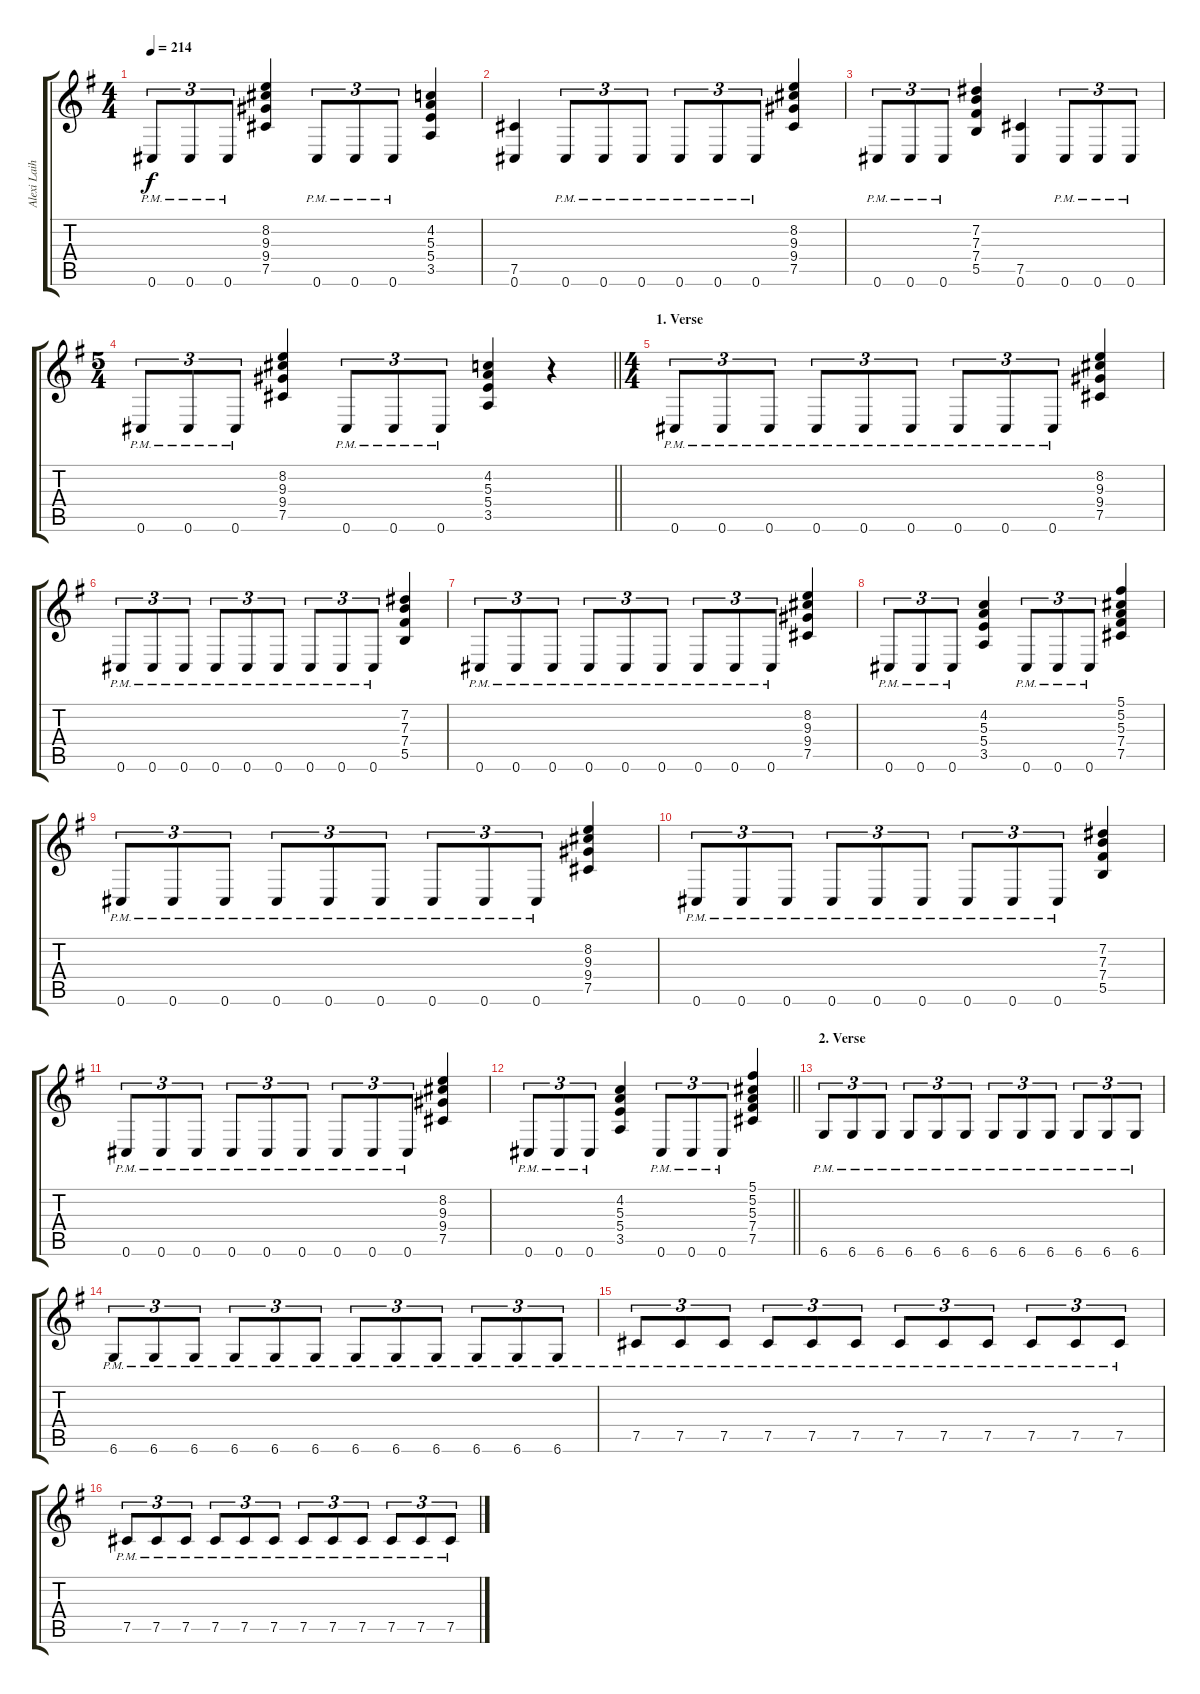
\track ("Alexi Laiho" "Alexi Laih") {instrument distortionguitar}
\staff {score tabs}
\tuning (Db4 Ab3 E3 B2 Gb2 Db2) {hide}
\ts (4 4)
\tempo 214
\clef g2
\ks g
0.6{pm}.8{tu (3 2) dy f} 0.6{pm}.8{tu (3 2)} 0.6{pm}.8{tu (3 2)} (8.2 9.3 9.4 7.5).4 0.6{pm}.8{tu (3 2)} 0.6{pm}.8{tu (3 2)} 0.6{pm}.8{tu (3 2)} (4.2 5.3 5.4 3.5).4 |
(7.5 0.6).4 0.6{pm}.8{tu (3 2)} 0.6{pm}.8{tu (3 2)} 0.6{pm}.8{tu (3 2)} 0.6{pm}.8{tu (3 2)} 0.6{pm}.8{tu (3 2)} 0.6{pm}.8{tu (3 2)} (8.2 9.3 9.4 7.5).4 |
0.6{pm}.8{tu (3 2)} 0.6{pm}.8{tu (3 2)} 0.6{pm}.8{tu (3 2)} (7.2 7.3 7.4 5.5).4 (7.5 0.6).4 0.6{pm}.8{tu (3 2)} 0.6{pm}.8{tu (3 2)} 0.6{pm}.8{tu (3 2)} |
\ts (5 4)
\barLineRight lightlight
0.6{pm}.8{tu (3 2)} 0.6{pm}.8{tu (3 2)} 0.6{pm}.8{tu (3 2)} (8.2 9.3 9.4 7.5).4 0.6{pm}.8{tu (3 2)} 0.6{pm}.8{tu (3 2)} 0.6{pm}.8{tu (3 2)} (4.2 5.3 5.4 3.5).4 r.4 |
\ts (4 4)
\section ("" "1. Verse")
0.6{pm}.8{tu (3 2)} 0.6{pm}.8{tu (3 2)} 0.6{pm}.8{tu (3 2)} 0.6{pm}.8{tu (3 2)} 0.6{pm}.8{tu (3 2)} 0.6{pm}.8{tu (3 2)} 0.6{pm}.8{tu (3 2)} 0.6{pm}.8{tu (3 2)} 0.6{pm}.8{tu (3 2)} (8.2 9.3 9.4 7.5).4 |
0.6{pm}.8{tu (3 2)} 0.6{pm}.8{tu (3 2)} 0.6{pm}.8{tu (3 2)} 0.6{pm}.8{tu (3 2)} 0.6{pm}.8{tu (3 2)} 0.6{pm}.8{tu (3 2)} 0.6{pm}.8{tu (3 2)} 0.6{pm}.8{tu (3 2)} 0.6{pm}.8{tu (3 2)} (7.2 7.3 7.4 5.5).4 |
0.6{pm}.8{tu (3 2)} 0.6{pm}.8{tu (3 2)} 0.6{pm}.8{tu (3 2)} 0.6{pm}.8{tu (3 2)} 0.6{pm}.8{tu (3 2)} 0.6{pm}.8{tu (3 2)} 0.6{pm}.8{tu (3 2)} 0.6{pm}.8{tu (3 2)} 0.6{pm}.8{tu (3 2)} (8.2 9.3 9.4 7.5).4 |
0.6{pm}.8{tu (3 2)} 0.6{pm}.8{tu (3 2)} 0.6{pm}.8{tu (3 2)} (4.2 5.3 5.4 3.5).4 0.6{pm}.8{tu (3 2)} 0.6{pm}.8{tu (3 2)} 0.6{pm}.8{tu (3 2)} (5.1 5.2 5.3 7.4 7.5).4 |
0.6{pm}.8{tu (3 2)} 0.6{pm}.8{tu (3 2)} 0.6{pm}.8{tu (3 2)} 0.6{pm}.8{tu (3 2)} 0.6{pm}.8{tu (3 2)} 0.6{pm}.8{tu (3 2)} 0.6{pm}.8{tu (3 2)} 0.6{pm}.8{tu (3 2)} 0.6{pm}.8{tu (3 2)} (8.2 9.3 9.4 7.5).4 |
0.6{pm}.8{tu (3 2)} 0.6{pm}.8{tu (3 2)} 0.6{pm}.8{tu (3 2)} 0.6{pm}.8{tu (3 2)} 0.6{pm}.8{tu (3 2)} 0.6{pm}.8{tu (3 2)} 0.6{pm}.8{tu (3 2)} 0.6{pm}.8{tu (3 2)} 0.6{pm}.8{tu (3 2)} (7.2 7.3 7.4 5.5).4 |
0.6{pm}.8{tu (3 2)} 0.6{pm}.8{tu (3 2)} 0.6{pm}.8{tu (3 2)} 0.6{pm}.8{tu (3 2)} 0.6{pm}.8{tu (3 2)} 0.6{pm}.8{tu (3 2)} 0.6{pm}.8{tu (3 2)} 0.6{pm}.8{tu (3 2)} 0.6{pm}.8{tu (3 2)} (8.2 9.3 9.4 7.5).4 |
\barLineRight lightlight
0.6{pm}.8{tu (3 2)} 0.6{pm}.8{tu (3 2)} 0.6{pm}.8{tu (3 2)} (4.2 5.3 5.4 3.5).4 0.6{pm}.8{tu (3 2)} 0.6{pm}.8{tu (3 2)} 0.6{pm}.8{tu (3 2)} (5.1 5.2 5.3 7.4 7.5).4 |
\section ("" "2. Verse")
6.6{pm}.8{tu (3 2)} 6.6{pm}.8{tu (3 2)} 6.6{pm}.8{tu (3 2)} 6.6{pm}.8{tu (3 2)} 6.6{pm}.8{tu (3 2)} 6.6{pm}.8{tu (3 2)} 6.6{pm}.8{tu (3 2)} 6.6{pm}.8{tu (3 2)} 6.6{pm}.8{tu (3 2)} 6.6{pm}.8{tu (3 2)} 6.6{pm}.8{tu (3 2)} 6.6{pm}.8{tu (3 2)} |
6.6{pm}.8{tu (3 2)} 6.6{pm}.8{tu (3 2)} 6.6{pm}.8{tu (3 2)} 6.6{pm}.8{tu (3 2)} 6.6{pm}.8{tu (3 2)} 6.6{pm}.8{tu (3 2)} 6.6{pm}.8{tu (3 2)} 6.6{pm}.8{tu (3 2)} 6.6{pm}.8{tu (3 2)} 6.6{pm}.8{tu (3 2)} 6.6{pm}.8{tu (3 2)} 6.6{pm}.8{tu (3 2)} |
7.5{pm}.8{tu (3 2)} 7.5{pm}.8{tu (3 2)} 7.5{pm}.8{tu (3 2)} 7.5{pm}.8{tu (3 2)} 7.5{pm}.8{tu (3 2)} 7.5{pm}.8{tu (3 2)} 7.5{pm}.8{tu (3 2)} 7.5{pm}.8{tu (3 2)} 7.5{pm}.8{tu (3 2)} 7.5{pm}.8{tu (3 2)} 7.5{pm}.8{tu (3 2)} 7.5{pm}.8{tu (3 2)} |
7.5{pm}.8{tu (3 2)} 7.5{pm}.8{tu (3 2)} 7.5{pm}.8{tu (3 2)} 7.5{pm}.8{tu (3 2)} 7.5{pm}.8{tu (3 2)} 7.5{pm}.8{tu (3 2)} 7.5{pm}.8{tu (3 2)} 7.5{pm}.8{tu (3 2)} 7.5{pm}.8{tu (3 2)} 7.5{pm}.8{tu (3 2)} 7.5{pm}.8{tu (3 2)} 7.5{pm}.8{tu (3 2)}
